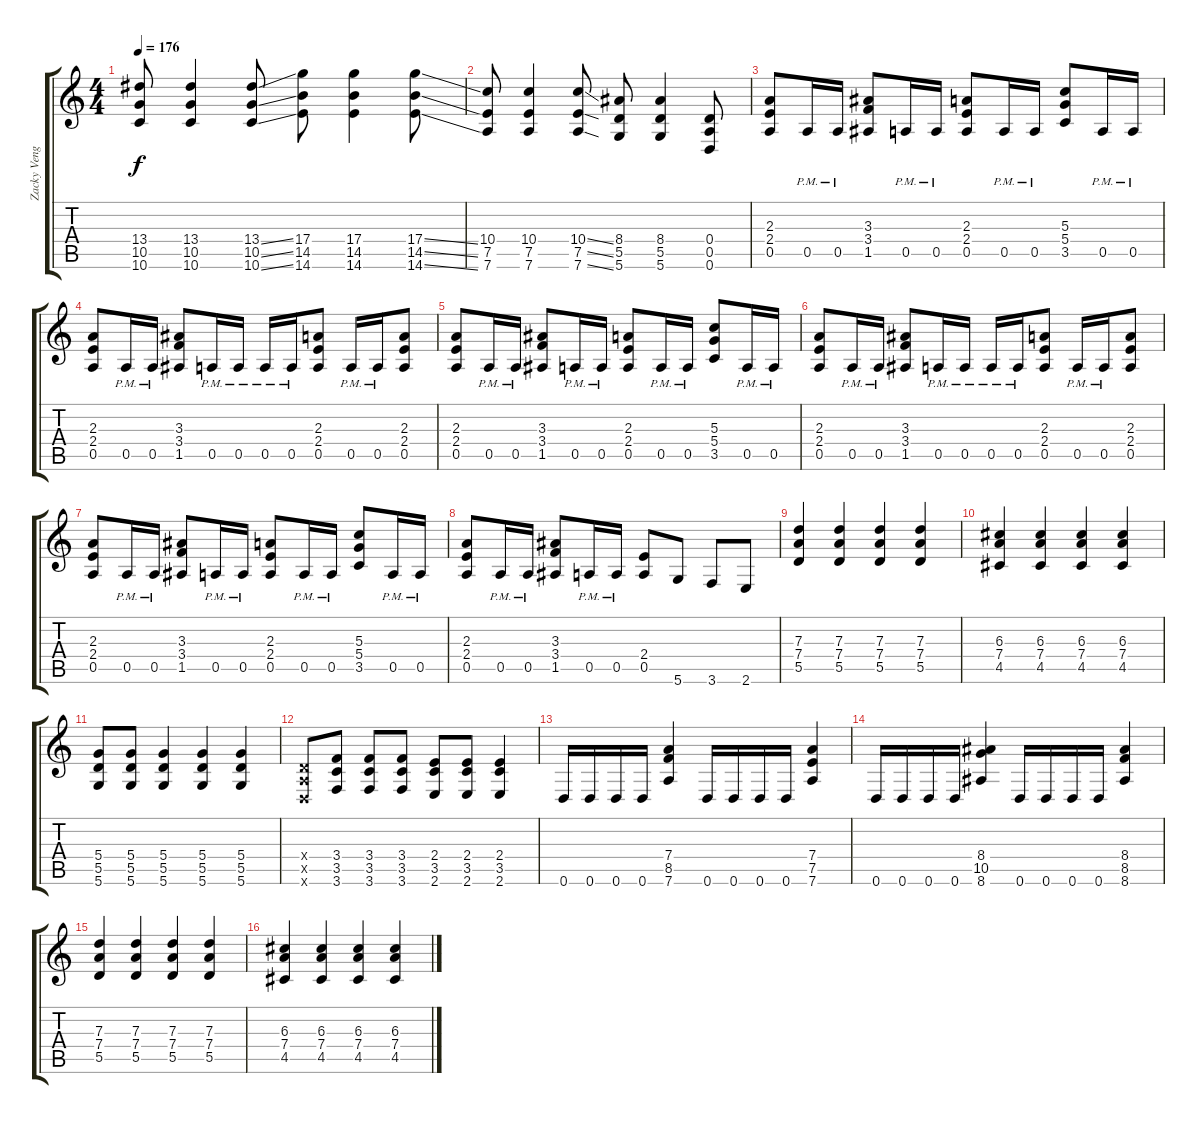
\track ("Zacky Vengeance" "Zacky Veng") {instrument distortionguitar}
\staff {score tabs}
\tuning (E4 B3 G3 D3 A2 D2) {hide}
\ts (4 4)
\tempo 176
\clef g2
\ks c
(13.4 10.5 10.6).8{dy f} (13.4 10.5 10.6).4 (13.4{ss} 10.5{ss} 10.6{ss}).8 (17.4 14.5 14.6).8 (17.4 14.5 14.6).4 (17.4{ss} 14.5{ss} 14.6{ss}).8 |
(10.4 7.5 7.6).8 (10.4 7.5 7.6).4 (10.4{ss} 7.5{ss} 7.6{ss}).8 (8.4 5.5 5.6).8 (8.4 5.5 5.6).4 (0.4 0.5 0.6).8 |
(2.3 2.4 0.5).8 0.5{pm}.16 0.5{pm}.16 (3.3 3.4 1.5).8 0.5{pm}.16 0.5{pm}.16 (2.3 2.4 0.5).8 0.5{pm}.16 0.5{pm}.16 (5.3 5.4 3.5).8 0.5{pm}.16 0.5{pm}.16 |
(2.3 2.4 0.5).8 0.5{pm}.16 0.5{pm}.16 (3.3 3.4 1.5).8 0.5{pm}.16 0.5{pm}.16 0.5{pm}.16 0.5{pm}.16 (2.3 2.4 0.5).8 0.5{pm}.16 0.5{pm}.16 (2.3 2.4 0.5).8 |
(2.3 2.4 0.5).8 0.5{pm}.16 0.5{pm}.16 (3.3 3.4 1.5).8 0.5{pm}.16 0.5{pm}.16 (2.3 2.4 0.5).8 0.5{pm}.16 0.5{pm}.16 (5.3 5.4 3.5).8 0.5{pm}.16 0.5{pm}.16 |
(2.3 2.4 0.5).8 0.5{pm}.16 0.5{pm}.16 (3.3 3.4 1.5).8 0.5{pm}.16 0.5{pm}.16 0.5{pm}.16 0.5{pm}.16 (2.3 2.4 0.5).8 0.5{pm}.16 0.5{pm}.16 (2.3 2.4 0.5).8 |
(2.3 2.4 0.5).8 0.5{pm}.16 0.5{pm}.16 (3.3 3.4 1.5).8 0.5{pm}.16 0.5{pm}.16 (2.3 2.4 0.5).8 0.5{pm}.16 0.5{pm}.16 (5.3 5.4 3.5).8 0.5{pm}.16 0.5{pm}.16 |
(2.3 2.4 0.5).8 0.5{pm}.16 0.5{pm}.16 (3.3 3.4 1.5).8 0.5{pm}.16 0.5{pm}.16 (2.4 0.5).8 5.6.8 3.6.8 2.6.8 |
(7.3 7.4 5.5).4 (7.3 7.4 5.5).4 (7.3 7.4 5.5).4 (7.3 7.4 5.5).4 |
(6.3 7.4 4.5).4 (6.3 7.4 4.5).4 (6.3 7.4 4.5).4 (6.3 7.4 4.5).4 |
(5.4 5.5 5.6).8 (5.4 5.5 5.6).8 (5.4 5.5 5.6).4 (5.4 5.5 5.6).4 (5.4 5.5 5.6).4 |
(0.4{x} 0.5{x} 0.6{x}).8 (3.4 3.5 3.6).8 (3.4 3.5 3.6).8 (3.4 3.5 3.6).8 (2.4 3.5 2.6).8 (2.4 3.5 2.6).8 (2.4 3.5 2.6).4 |
0.6.16 0.6.16 0.6.16 0.6.16 (7.4 8.5 7.6).4 0.6.16 0.6.16 0.6.16 0.6.16 (7.4 7.5 7.6).4 |
0.6.16 0.6.16 0.6.16 0.6.16 (8.4 10.5 8.6).4 0.6.16 0.6.16 0.6.16 0.6.16 (8.4 8.5 8.6).4 |
(7.3 7.4 5.5).4 (7.3 7.4 5.5).4 (7.3 7.4 5.5).4 (7.3 7.4 5.5).4 |
(6.3 7.4 4.5).4 (6.3 7.4 4.5).4 (6.3 7.4 4.5).4 (6.3 7.4 4.5).4
